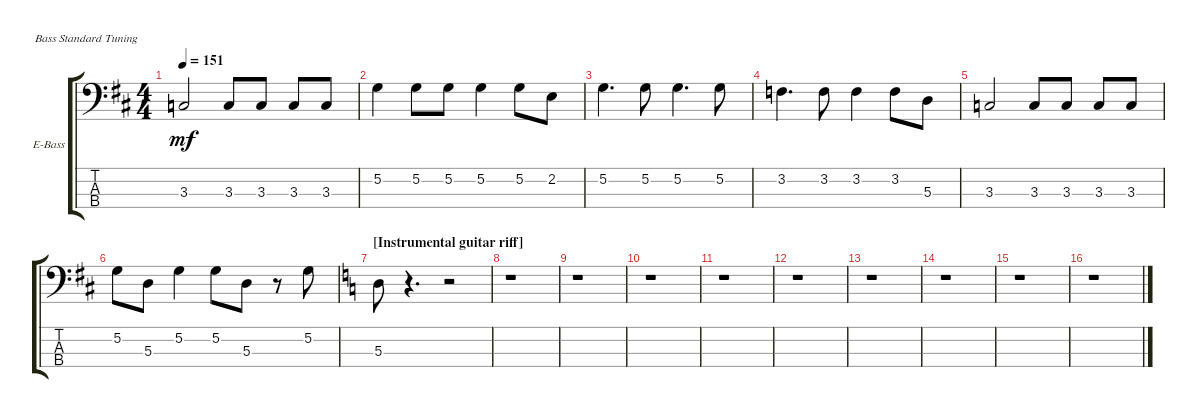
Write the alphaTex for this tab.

\bracketExtendMode groupsimilarinstruments
\firstSystemTrackNameOrientation horizontal
\otherSystemsTrackNameOrientation horizontal
\track ("Electric Bass" "E-Bass") {instrument electricbassfinger}
\staff {score tabs}
\tuning (G2 D2 A1 E1)
\ts (4 4)
\tempo 151
\clef f4
\ks d
3.3.2{dy mf} 3.3.8 3.3.8 3.3.8 3.3.8 |
5.2.4 5.2.8 5.2.8 5.2.4 5.2.8 2.2.8 |
5.2.4{d} 5.2.8 5.2.4{d} 5.2.8 |
3.2.4{d} 3.2.8 3.2.4 3.2.8 5.3.8 |
3.3.2 3.3.8 3.3.8 3.3.8 3.3.8 |
5.2.8 5.3.8 5.2.4 5.2.8 5.3.8 r.8 5.2.8 |
\section ("" "[Instrumental guitar riff]")
\ks aminor
5.3.8 r.4{d} r.2 |
r.1 |
r.1 |
r.1 |
r.1 |
r.1 |
r.1 |
r.1 |
r.1 |
r.1
